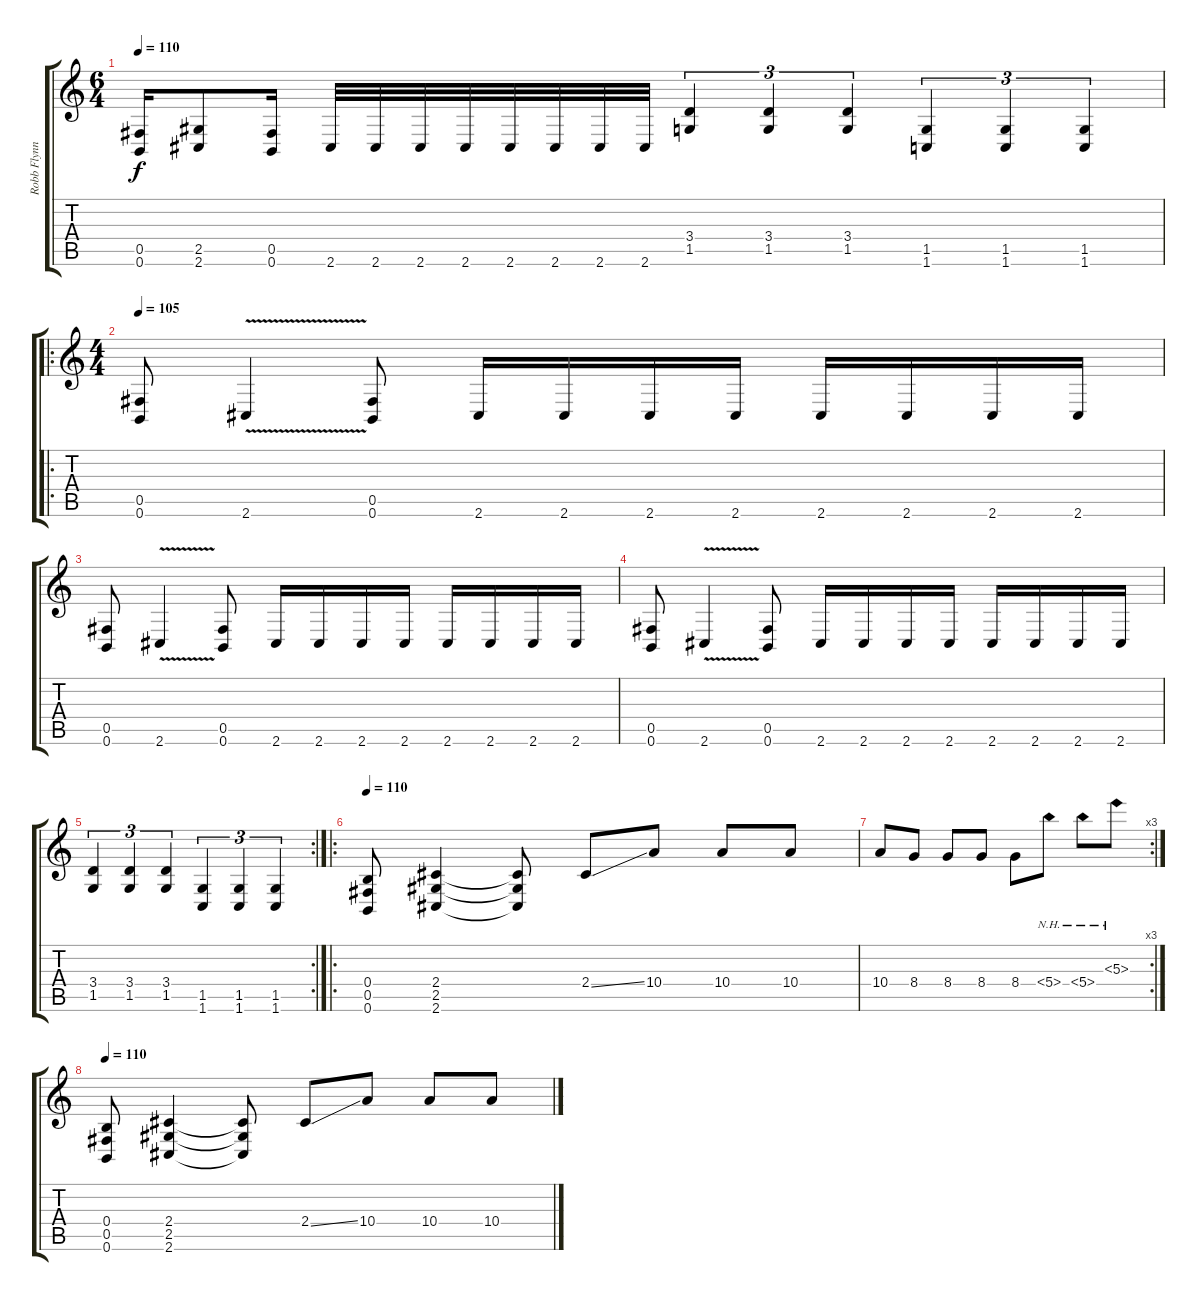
\track ("Robb Flynn" "Robb Flynn") {instrument distortionguitar}
\staff {score tabs}
\tuning (Db4 Ab3 E3 B2 Gb2 B1) {hide}
\ts (6 4)
\tempo 110
\clef g2
\ks c
(0.5 0.6).16{dy f} (2.5 2.6).8 (0.5 0.6).16 2.6.32 2.6.32 2.6.32 2.6.32 2.6.32 2.6.32 2.6.32 2.6.32 (3.4 1.5).4{tu (3 2)} (3.4 1.5).4{tu (3 2)} (3.4 1.5).4{tu (3 2)} (1.5 1.6).4{tu (3 2)} (1.5 1.6).4{tu (3 2)} (1.5 1.6).4{tu (3 2)} |
\ro
\ts (4 4)
\tempo 105
(0.5 0.6).8 2.6{v}.4 (0.5 0.6).8 2.6.16 2.6.16 2.6.16 2.6.16 2.6.16 2.6.16 2.6.16 2.6.16 |
(0.5 0.6).8 2.6{v}.4 (0.5 0.6).8 2.6.16 2.6.16 2.6.16 2.6.16 2.6.16 2.6.16 2.6.16 2.6.16 |
(0.5 0.6).8 2.6{v}.4 (0.5 0.6).8 2.6.16 2.6.16 2.6.16 2.6.16 2.6.16 2.6.16 2.6.16 2.6.16 |
\rc 2
(3.4 1.5).4{tu (3 2)} (3.4 1.5).4{tu (3 2)} (3.4 1.5).4{tu (3 2)} (1.5 1.6).4{tu (3 2)} (1.5 1.6).4{tu (3 2)} (1.5 1.6).4{tu (3 2)} |
\ro
\tempo 110
(0.4 0.5 0.6).8{instrument distortionguitar} (2.4 2.5 2.6).4 (2.4{t} 2.5{t} 2.6{t}).8 2.4{ss}.8 10.4.8 10.4.8 10.4.8 |
\rc 3
10.4.8 8.4.8 8.4.8 8.4.8 8.4.8 5.4{nh}.8 5.4{nh}.8 5.3{nh}.8 |
\tempo 110
(0.4 0.5 0.6).8{instrument distortionguitar} (2.4 2.5 2.6).4 (2.4{t} 2.5{t} 2.6{t}).8 2.4{ss}.8 10.4.8 10.4.8 10.4.8
